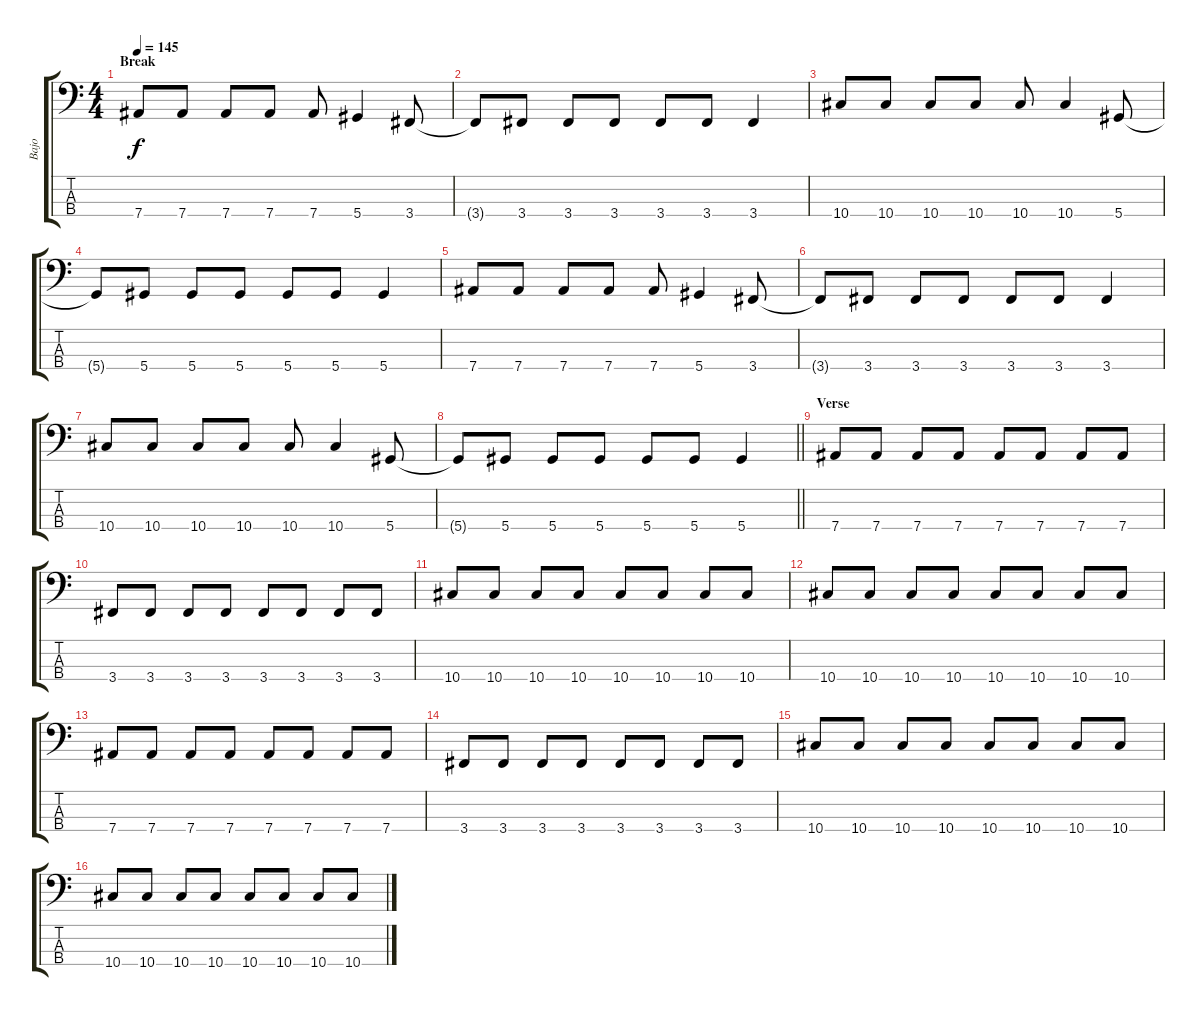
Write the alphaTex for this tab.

\track ("Bajo" "Bajo") {instrument electricbassfinger}
\staff {score tabs}
\tuning (Gb2 Db2 Ab1 Eb1) {hide}
\ts (4 4)
\section ("" "Break")
\tempo 145
\clef f4
\ks c
7.4.8{dy f} 7.4.8 7.4.8 7.4.8 7.4.8 5.4.4 3.4.8 |
3.4{t}.8 3.4.8 3.4.8 3.4.8 3.4.8 3.4.8 3.4.4 |
10.4.8 10.4.8 10.4.8 10.4.8 10.4.8 10.4.4 5.4.8 |
5.4{t}.8 5.4.8 5.4.8 5.4.8 5.4.8 5.4.8 5.4.4 |
7.4.8 7.4.8 7.4.8 7.4.8 7.4.8 5.4.4 3.4.8 |
3.4{t}.8 3.4.8 3.4.8 3.4.8 3.4.8 3.4.8 3.4.4 |
10.4.8 10.4.8 10.4.8 10.4.8 10.4.8 10.4.4 5.4.8 |
\barLineRight lightlight
5.4{t}.8 5.4.8 5.4.8 5.4.8 5.4.8 5.4.8 5.4.4 |
\section ("" "Verse")
7.4.8 7.4.8 7.4.8 7.4.8 7.4.8 7.4.8 7.4.8 7.4.8 |
3.4.8 3.4.8 3.4.8 3.4.8 3.4.8 3.4.8 3.4.8 3.4.8 |
10.4.8 10.4.8 10.4.8 10.4.8 10.4.8 10.4.8 10.4.8 10.4.8 |
10.4.8 10.4.8 10.4.8 10.4.8 10.4.8 10.4.8 10.4.8 10.4.8 |
7.4.8 7.4.8 7.4.8 7.4.8 7.4.8 7.4.8 7.4.8 7.4.8 |
3.4.8 3.4.8 3.4.8 3.4.8 3.4.8 3.4.8 3.4.8 3.4.8 |
10.4.8 10.4.8 10.4.8 10.4.8 10.4.8 10.4.8 10.4.8 10.4.8 |
10.4.8 10.4.8 10.4.8 10.4.8 10.4.8 10.4.8 10.4.8 10.4.8
